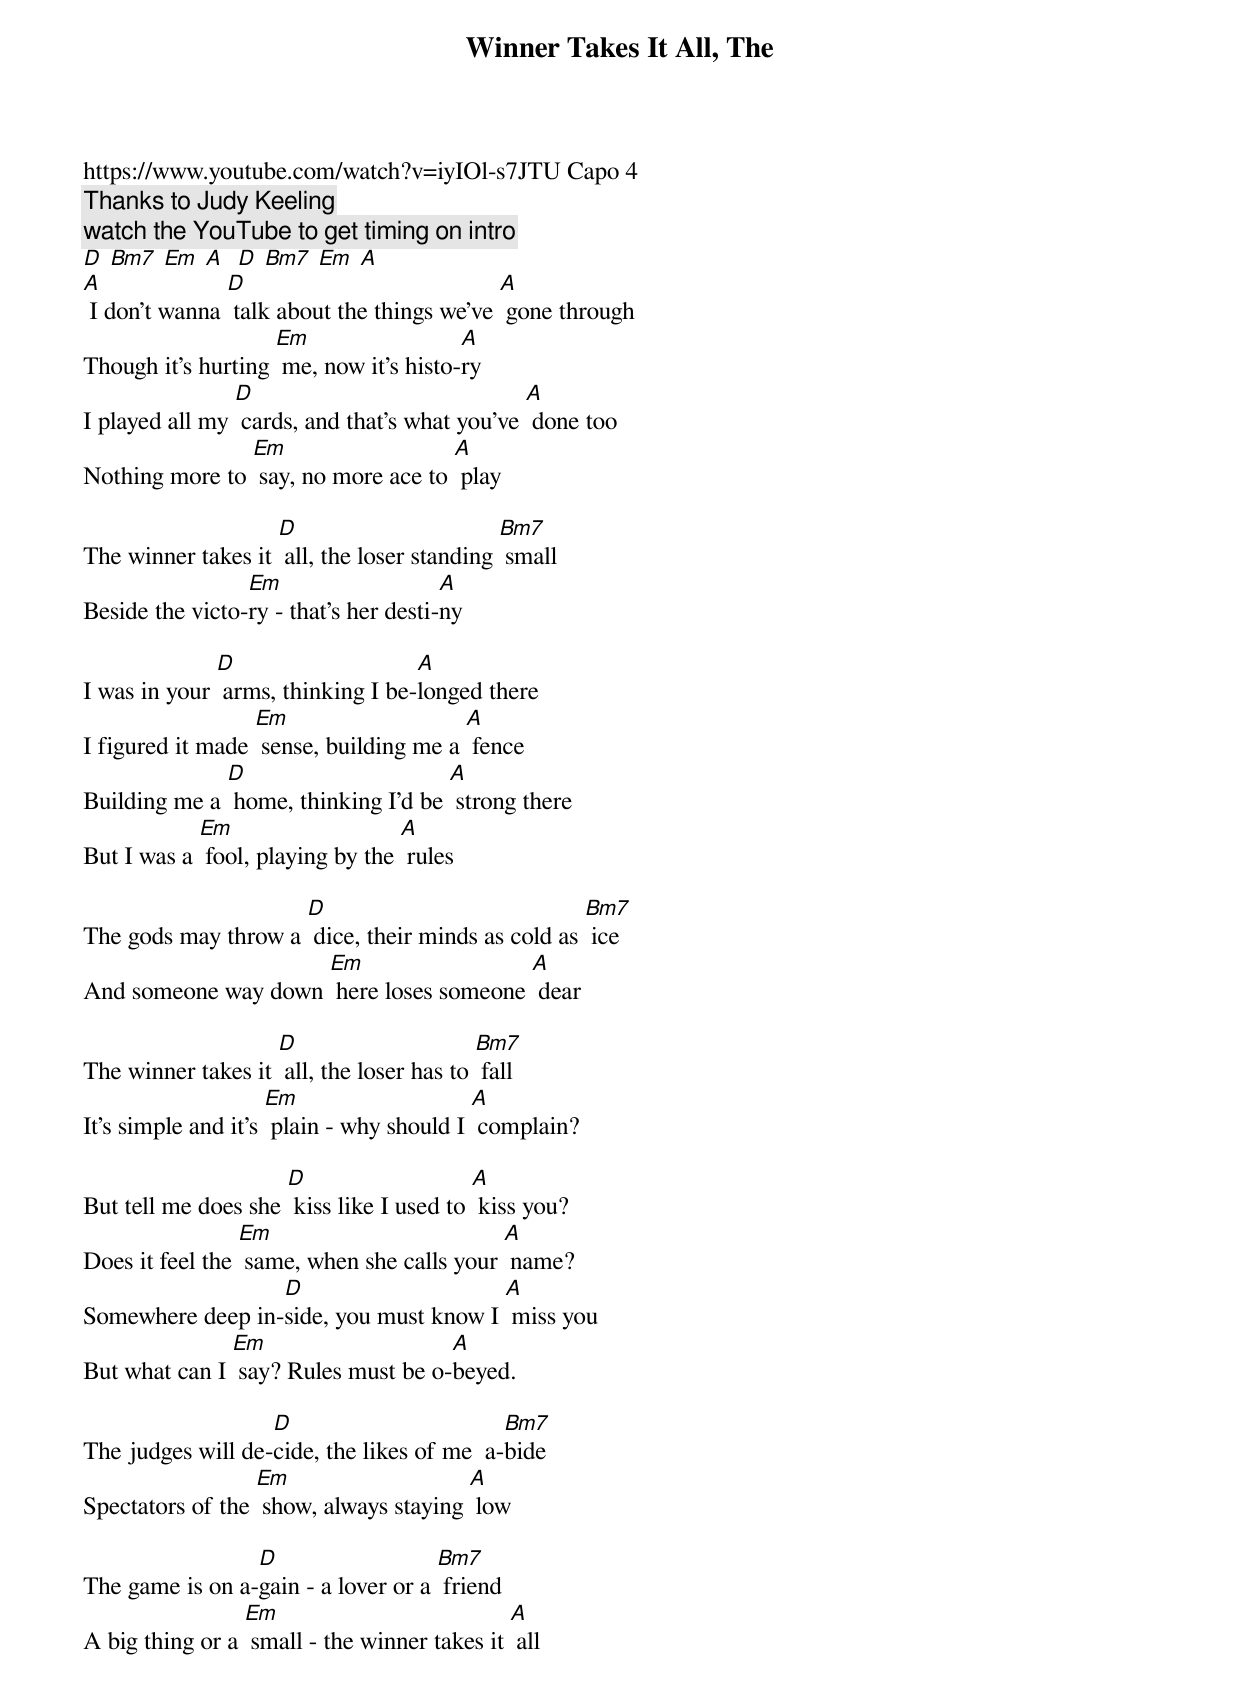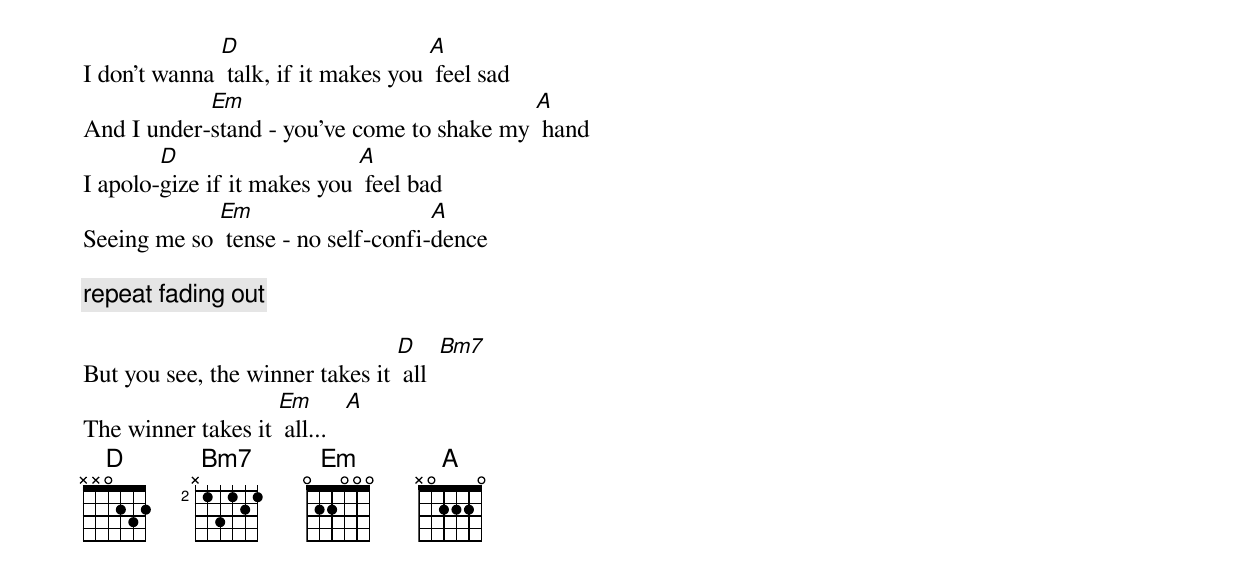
{t: Winner Takes It All, The}
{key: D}
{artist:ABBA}
https://www.youtube.com/watch?v=iyIOl-s7JTU Capo 4
{c: Thanks to Judy Keeling}
{c: watch the YouTube to get timing on intro}
[D] [Bm7] [Em] [A]  [D] [Bm7] [Em] [A]
[A] I don't wanna [D] talk about the things we've [A] gone through
Though it's hurting [Em] me, now it's histo-[A]ry
I played all my [D] cards, and that's what you've [A] done too
Nothing more to [Em] say, no more ace to [A] play

The winner takes it [D] all, the loser standing [Bm7] small
Beside the victo-[Em]ry - that's her desti-[A]ny

I was in your [D] arms, thinking I be-[A]longed there
I figured it made [Em] sense, building me a [A] fence
Building me a [D] home, thinking I'd be [A] strong there
But I was a [Em] fool, playing by the [A] rules

The gods may throw a [D] dice, their minds as cold as [Bm7] ice
And someone way down [Em] here loses someone [A] dear

The winner takes it [D] all, the loser has to [Bm7] fall
It's simple and it's [Em] plain - why should I [A] complain?

But tell me does she [D] kiss like I used to [A] kiss you?
Does it feel the [Em] same, when she calls your [A] name?
Somewhere deep in-[D]side, you must know I [A] miss you
But what can I [Em] say? Rules must be o-[A]beyed.

The judges will de-[D]cide, the likes of me  a-[Bm7]bide
Spectators of the [Em] show, always staying [A] low

The game is on a-[D]gain - a lover or a [Bm7] friend
A big thing or a [Em] small - the winner takes it [A] all

I don't wanna [D] talk, if it makes you [A] feel sad
And I under-[Em]stand - you've come to shake my [A] hand
I apolo-[D]gize if it makes you [A] feel bad
Seeing me so [Em] tense - no self-confi-[A]dence

{c: repeat fading out}

But you see, the winner takes it [D] all  [Bm7]
The winner takes it [Em] all...   [A]
